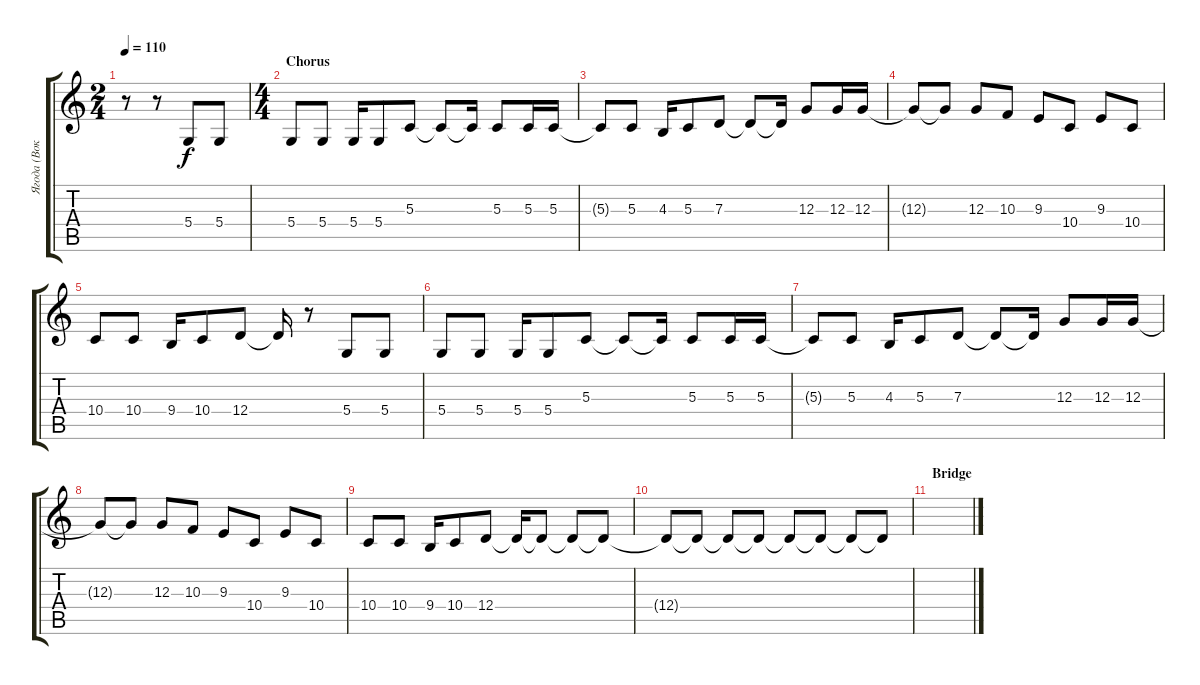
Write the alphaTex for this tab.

\track ("Ягода (Вокал)" "Ягода (Вок") {instrument lead7fifths}
\staff {score tabs}
\tuning (E4 B3 G3 D3 A2 E2) {hide}
\ts (2 4)
\tempo 110
\clef g2
\ks c
r.8{dy f} r.8 5.4.8 5.4.8 |
\ts (4 4)
\section ("" "Chorus")
5.4.8 5.4.8 5.4.16 5.4.8 5.3.8 5.3{t}.8 5.3{t}.16 5.3.8 5.3.16 5.3.16 |
5.3{t}.8 5.3.8 4.3.16 5.3.8 7.3.8 7.3{t}.8 7.3{t}.16 12.3.8 12.3.16 12.3.16 |
12.3{t}.8 12.3{t}.8 12.3.8 10.3.8 9.3.8 10.4.8 9.3.8 10.4.8 |
10.4.8 10.4.8 9.4.16 10.4.8 12.4.8 12.4{t}.16 r.8 5.4.8 5.4.8 |
5.4.8 5.4.8 5.4.16 5.4.8 5.3.8 5.3{t}.8 5.3{t}.16 5.3.8 5.3.16 5.3.16 |
5.3{t}.8 5.3.8 4.3.16 5.3.8 7.3.8 7.3{t}.8 7.3{t}.16 12.3.8 12.3.16 12.3.16 |
12.3{t}.8 12.3{t}.8 12.3.8 10.3.8 9.3.8 10.4.8 9.3.8 10.4.8 |
10.4.8 10.4.8 9.4.16 10.4.8 12.4.8 12.4{t}.16 12.4{t}.8 12.4{t}.8 12.4{t}.8 |
12.4{t}.8 12.4{t}.8 12.4{t}.8 12.4{t}.8 12.4{t}.8 12.4{t}.8 12.4{t}.8 12.4{t}.8 |
\section ("" "Bridge")
